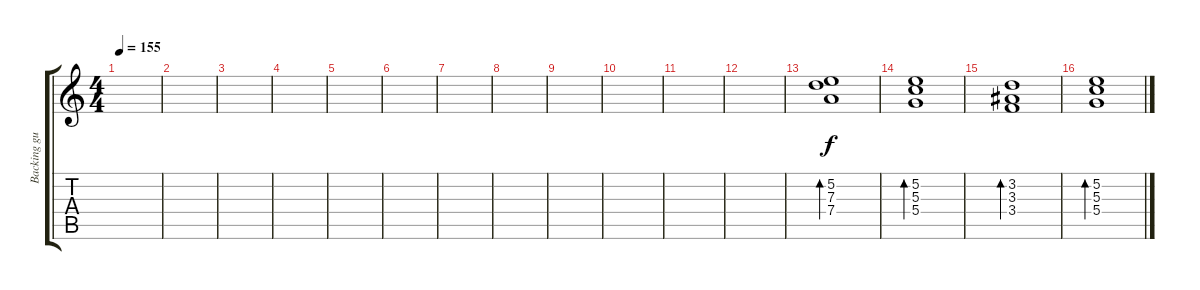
\track ("Backing guitar" "Backing gu") {instrument overdrivenguitar}
\staff {score tabs}
\tuning (E4 B3 G3 D3 A2 D2) {hide}
\ts (4 4)
\tempo 155
\clef g2
\ks c
|
|
|
|
|
|
|
|
|
|
|
|
(5.2 7.3 7.4).1{bd 480} |
(5.2 5.3 5.4).1{bd 480} |
(3.2 3.3 3.4).1{bd 480} |
(5.2 5.3 5.4).1{bd 480}
